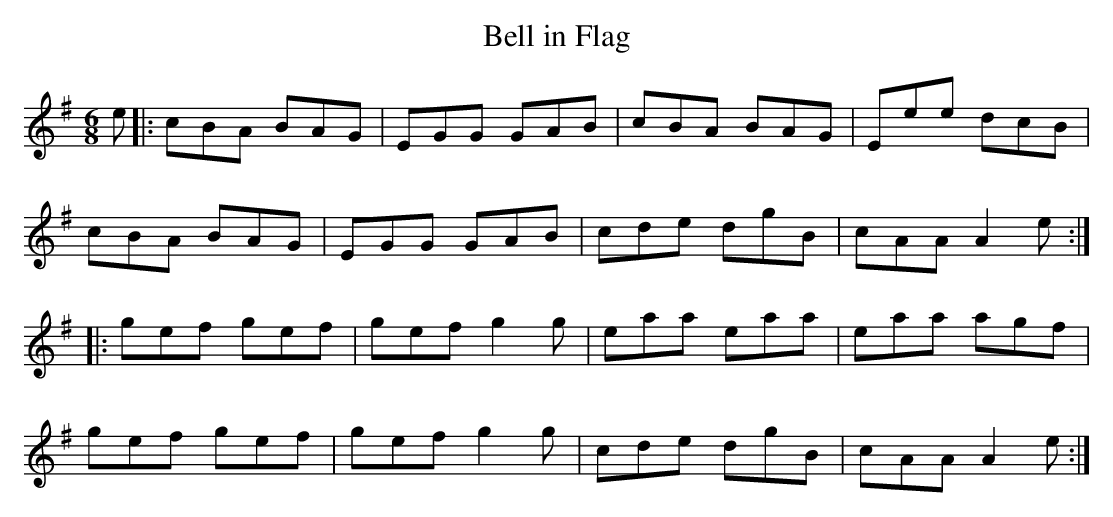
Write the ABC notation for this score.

X:1
T:Bell in Flag
M:6/8
L:1/8
K:G
e |: cBA BAG | EGG GAB | cBA BAG | Eee dcB |
cBA BAG | EGG GAB | cde dgB | cAA A2 e ::
gef gef | gef g2 g | eaa eaa | eaa agf |
gef gef | gef g2 g | cde dgB | cAA A2 e :|
